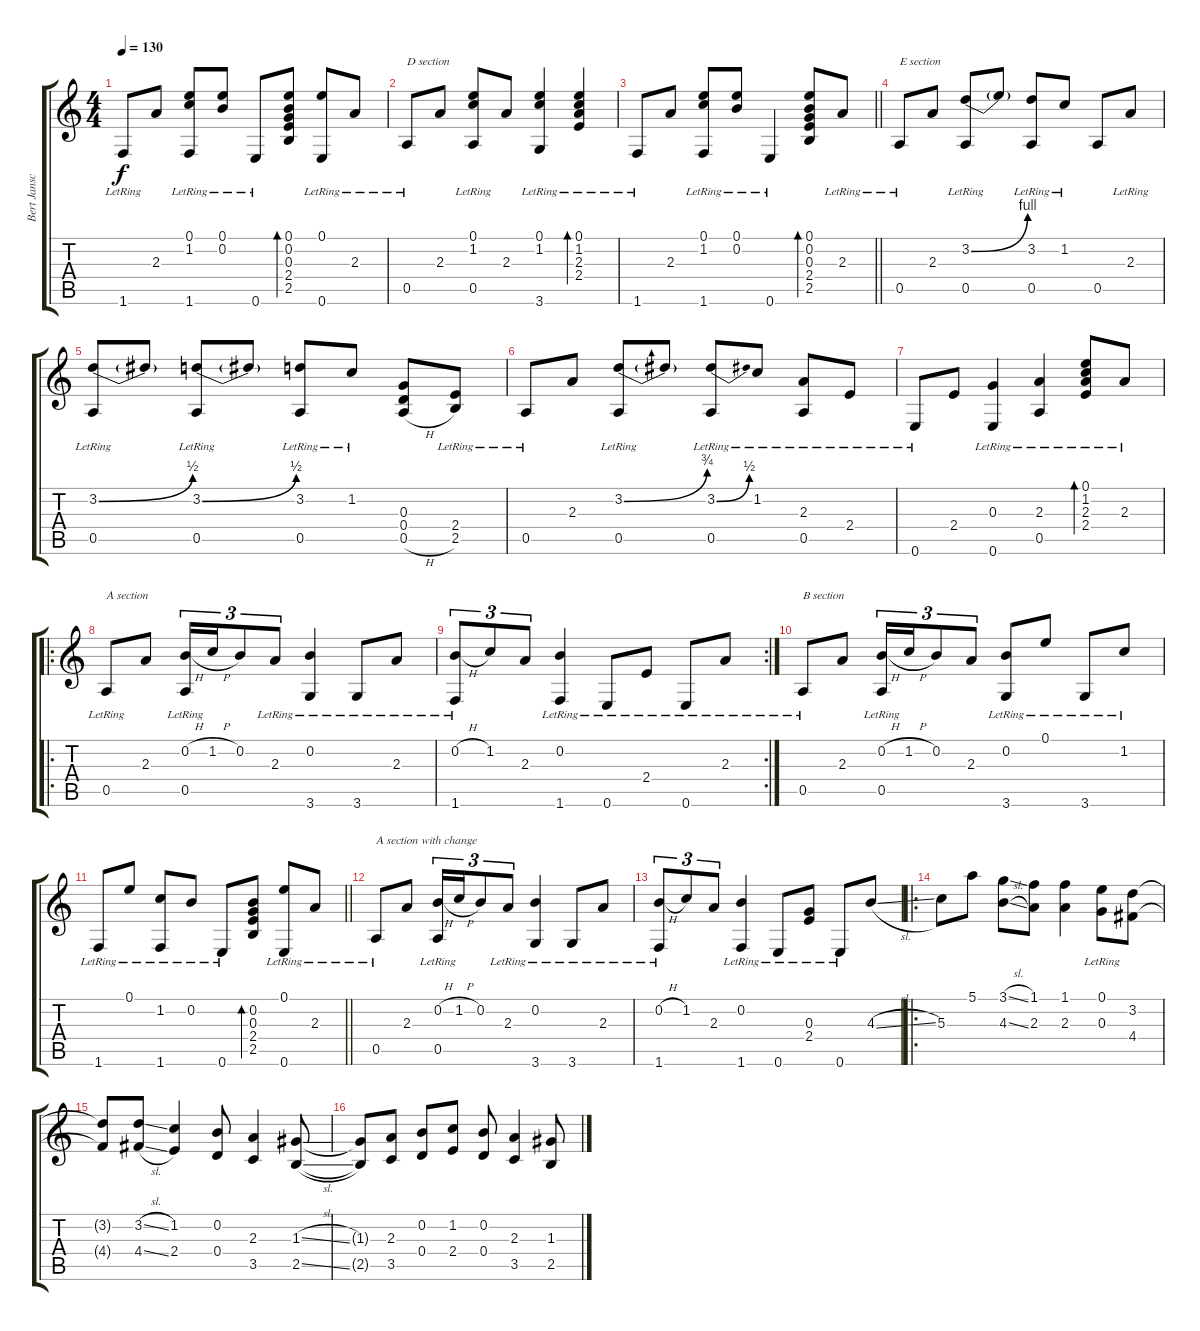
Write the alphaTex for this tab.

\track ("Bert Jansch" "Bert Jansc") {instrument acousticguitarsteel}
\staff {score tabs}
\tuning (E4 B3 G3 D3 A2 E2) {hide}
\ts (4 4)
\tempo 130
\clef g2
\ks c
1.6{lr}.8{dy f} 2.3.8 (0.1 1.2 1.6{lr}).8 (0.1{lr} 0.2{lr}).8 0.6{lr}.8 (0.1 0.2 0.3 2.4 2.5).8{bd 120} (0.1{lr} 0.6{lr}).8 2.3{lr}.8 |
0.5{lr}.8{txt "D section"} 2.3.8 (0.1{lr} 1.2{lr} 0.5{lr}).8 2.3.8 (0.1{lr} 1.2{lr} 3.6{lr}).4 (0.1{lr} 1.2 2.3{lr} 2.4{lr}).4{bd 120} |
\barLineRight lightlight
1.6{lr}.8 2.3.8 (0.1 1.2 1.6{lr}).8 (0.1{lr} 0.2{lr}).8 0.6{lr}.4 (0.1 0.2 0.3 2.4 2.5).8{bd 120} 2.3{lr}.8 |
0.5{lr}.8{txt "E section"} 2.3.8 (3.2{be (bend 0 0 60 4)} 0.5{lr}).8 3.2{t}.8 (3.2 0.5{lr}).8 1.2{lr}.8 0.5.8 2.3{lr}.8 |
(3.2{be (bend 0 0 60 2)} 0.5{lr}).8 3.2{t}.8 (3.2{be (bend 0 0 60 2)} 0.5{lr}).8 3.2{t}.8 (3.2 0.5{lr}).8 1.2{lr}.8 (0.3 0.4 0.5{h}).8 (2.4{lr} 2.5).8 |
0.5{lr}.8 2.3.8 (3.2{be (bend 0 0 60 3)} 0.5{lr}).8 3.2{t}.8 (3.2{be (bend 0 0 60 2)} 0.5{lr}).8 1.2{lr}.8 (2.3 0.5{lr}).8 2.4{lr}.8 |
0.6{lr}.8 2.4.8 (0.3 0.6{lr}).4 (2.3 0.5{lr}).4 (0.1{lr} 1.2 2.3 2.4).8{bd 60} 2.3{lr}.8 |
\ro
0.5{lr}.8{txt "A section"} 2.3.8 (0.2{h} 0.5{lr}).16{tu (3 2)} 1.2{h}.16{tu (3 2)} 0.2.8{tu (3 2)} 2.3{lr}.8{tu (3 2)} (0.2{lr} 3.6{lr}).4 3.6{lr}.8 2.3{lr}.8 |
\rc 2
(0.2{h} 1.6{lr}).8{tu (3 2)} 1.2.8{tu (3 2)} 2.3.8{tu (3 2)} (0.2{lr} 1.6{lr}).4 0.6{lr}.8 2.4{lr}.8 0.6{lr}.8 2.3{lr}.8 |
0.5{lr}.8{txt "B section"} 2.3.8 (0.2{h} 0.5{lr}).16{tu (3 2)} 1.2{h}.16{tu (3 2)} 0.2.8{tu (3 2)} 2.3.8{tu (3 2)} (0.2 3.6{lr}).8 0.1{lr}.8 3.6{lr}.8 1.2{lr}.8 |
\barLineRight lightlight
1.6{lr}.8 0.1{lr}.8 (1.2 1.6{lr}).8 0.2{lr}.8 0.6{lr}.8 (0.2 0.3 2.4 2.5).8{bd 120} (0.1{lr} 0.6{lr}).8 2.3{lr}.8 |
0.5{lr}.8{txt "A section with change"} 2.3.8 (0.2{h} 0.5{lr}).16{tu (3 2)} 1.2{h}.16{tu (3 2)} 0.2.8{tu (3 2)} 2.3{lr}.8{tu (3 2)} (0.2{lr} 3.6{lr}).4 3.6{lr}.8 2.3{lr}.8 |
(0.2{h} 1.6{lr}).8{tu (3 2)} 1.2.8{tu (3 2)} 2.3.8{tu (3 2)} (0.2{lr} 1.6{lr}).4 0.6{lr}.8 (0.3 2.4{lr}).8 0.6{lr}.8 4.3{sl}.8 |
\ro
5.3.8 5.1.8 (3.1{sl} 4.3{sl}).8 (1.1 2.3).8 (1.1 2.3).4 (0.1{lr} 0.3{lr}).8 (3.2 4.4).8 |
(3.2{t} 4.4{t}).8 (3.2{sl} 4.4{sl}).8 (1.2 2.4).4 (0.2 0.4).8 (2.3 3.5).4 (1.3{sl} 2.5{sl}).8 |
(1.3{t} 2.5{t}).8 (2.3 3.5).8 (0.2 0.4).8 (1.2 2.4).8 (0.2 0.4).8 (2.3 3.5).4 (1.3{sl} 2.5{sl}).8
